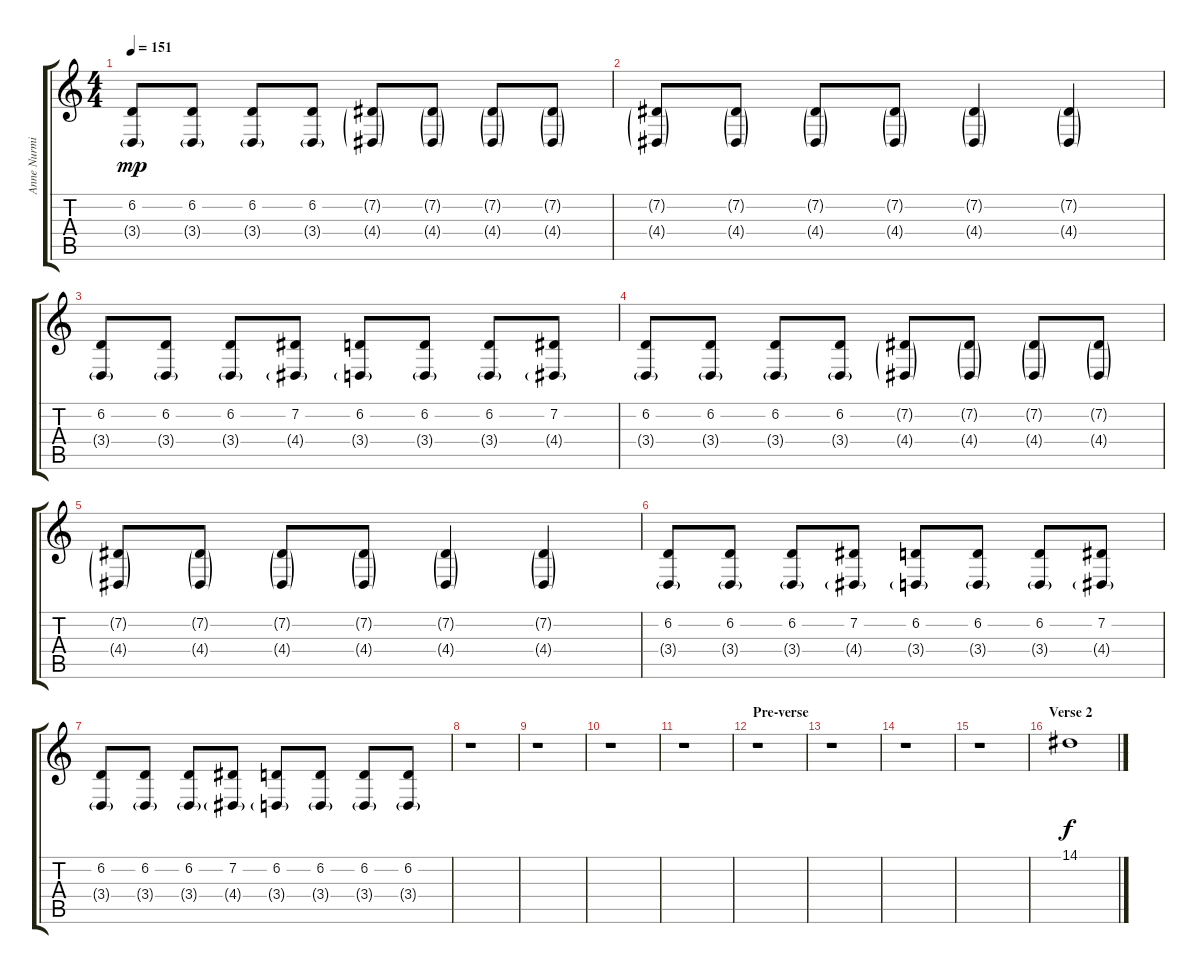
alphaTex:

\track ("Anne Nurmi" "Anne Nurmi") {instrument pad2warm}
\staff {score tabs}
\tuning (Db4 Ab3 E3 B2 Gb2 Db2) {hide}
\ts (4 4)
\tempo 151
\clef g2
\ks c
(6.2 3.4{g}).8{dy mp} (6.2 3.4{g}).8 (6.2 3.4{g}).8 (6.2 3.4{g}).8 (7.2{g} 4.4{g}).8 (7.2{g} 4.4{g}).8 (7.2{g} 4.4{g}).8 (7.2{g} 4.4{g}).8 |
(7.2{g} 4.4{g}).8 (7.2{g} 4.4{g}).8 (7.2{g} 4.4{g}).8 (7.2{g} 4.4{g}).8 (7.2{g} 4.4{g}).4 (7.2{g} 4.4{g}).4 |
(6.2 3.4{g}).8 (6.2 3.4{g}).8 (6.2 3.4{g}).8 (7.2 4.4{g}).8 (6.2 3.4{g}).8 (6.2 3.4{g}).8 (6.2 3.4{g}).8 (7.2 4.4{g}).8 |
(6.2 3.4{g}).8 (6.2 3.4{g}).8 (6.2 3.4{g}).8 (6.2 3.4{g}).8 (7.2{g} 4.4{g}).8 (7.2{g} 4.4{g}).8 (7.2{g} 4.4{g}).8 (7.2{g} 4.4{g}).8 |
(7.2{g} 4.4{g}).8 (7.2{g} 4.4{g}).8 (7.2{g} 4.4{g}).8 (7.2{g} 4.4{g}).8 (7.2{g} 4.4{g}).4 (7.2{g} 4.4{g}).4 |
(6.2 3.4{g}).8 (6.2 3.4{g}).8 (6.2 3.4{g}).8 (7.2 4.4{g}).8 (6.2 3.4{g}).8 (6.2 3.4{g}).8 (6.2 3.4{g}).8 (7.2 4.4{g}).8 |
(6.2 3.4{g}).8 (6.2 3.4{g}).8 (6.2 3.4{g}).8 (7.2 4.4{g}).8 (6.2 3.4{g}).8 (6.2 3.4{g}).8 (6.2 3.4{g}).8 (6.2 3.4{g}).8 |
r.1 |
r.1 |
r.1 |
r.1 |
\section ("" "Pre-verse")
r.1 |
r.1 |
r.1 |
r.1 |
\section ("" "Verse 2")
14.1.1{dy f volume 15 balance 8 instrument pad2warm}
